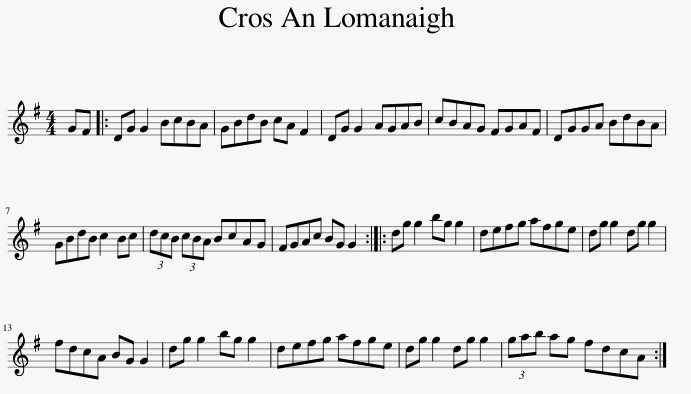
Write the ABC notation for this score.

X:1
L:1/8
M:4/4
I:linebreak $
K:G
V:1 treble
V:1
 GF |: DG G2 BcBA | GBdB cA F2 | DG G2 AGAB | cBAG FGAF | %5
 DGGA BdBA |$ GBdB c2 Bc | (3dcB (3cBA BcAG | FGAc BG G2 :: dg g2 bg g2 | %10
 defg afge | dg g2 dg g2 |$ fdcA BG G2 | dg g2 bg g2 | defg afge | %15
 dg g2 dg g2 | (3gab ag fdcA :| %17
